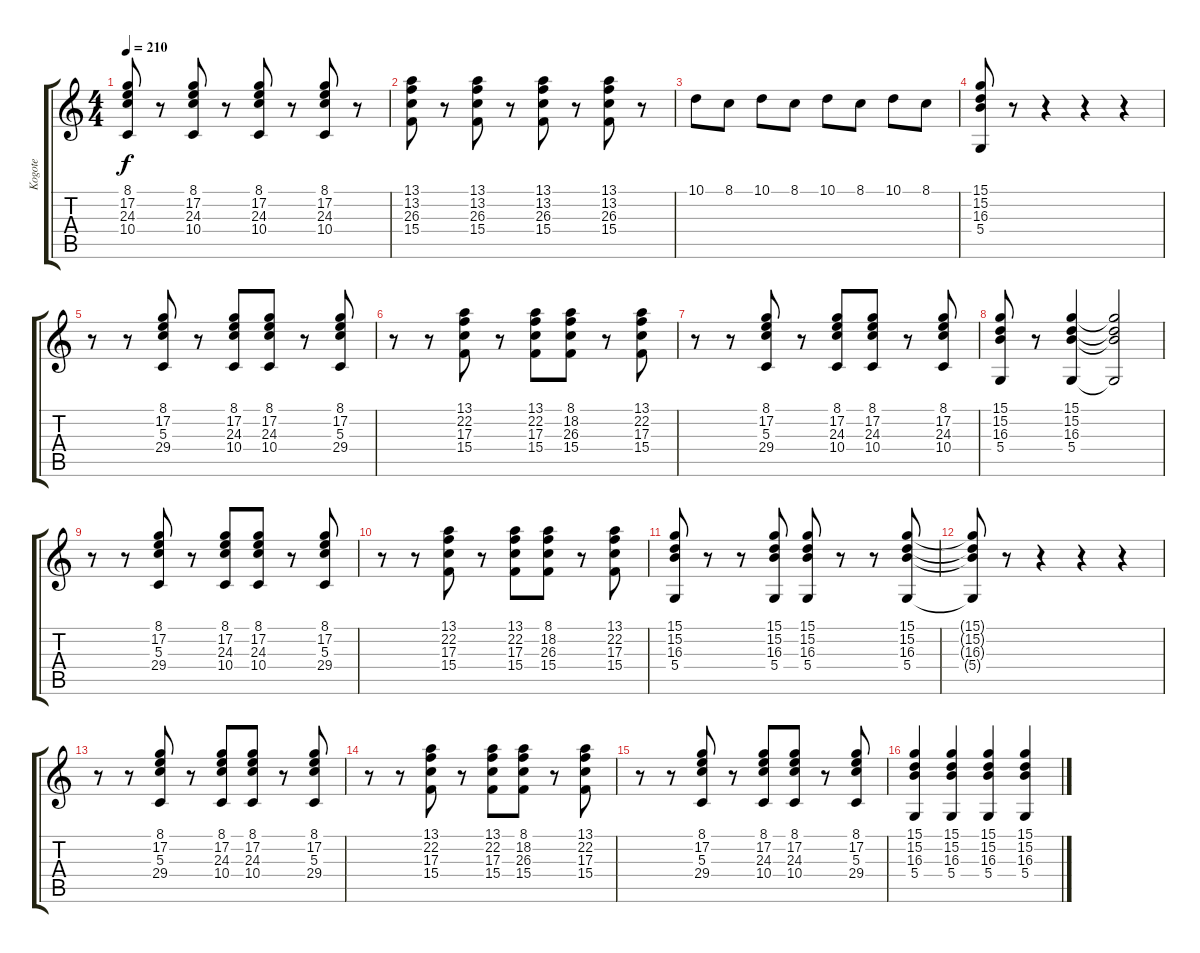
\track ("Kogote" "Kogote") {instrument drawbarorgan}
\staff {score tabs}
\tuning (E4 B3 G3 D3 A2 E2) {hide}
\ts (4 4)
\tempo 210
\clef g2
\ks c
(8.1 17.2 24.3 10.4).8{dy f} r.8 (8.1 17.2 24.3 10.4).8 r.8 (8.1 17.2 24.3 10.4).8 r.8 (8.1 17.2 24.3 10.4).8 r.8 |
(13.1 13.2 26.3 15.4).8 r.8 (13.1 13.2 26.3 15.4).8 r.8 (13.1 13.2 26.3 15.4).8 r.8 (13.1 13.2 26.3 15.4).8 r.8 |
10.1.8 8.1.8 10.1.8 8.1.8 10.1.8 8.1.8 10.1.8 8.1.8 |
(15.1 15.2 16.3 5.4).8 r.8 r.4 r.4 r.4 |
r.8 r.8 (8.1 17.2 5.3 29.4).8 r.8 (8.1 17.2 24.3 10.4).8 (8.1 17.2 24.3 10.4).8 r.8 (8.1 17.2 5.3 29.4).8 |
r.8 r.8 (13.1 22.2 17.3 15.4).8 r.8 (13.1 22.2 17.3 15.4).8 (8.1 18.2 26.3 15.4).8 r.8 (13.1 22.2 17.3 15.4).8 |
r.8 r.8 (8.1 17.2 5.3 29.4).8 r.8 (8.1 17.2 24.3 10.4).8 (8.1 17.2 24.3 10.4).8 r.8 (8.1 17.2 24.3 10.4).8 |
(15.1 15.2 16.3 5.4).8 r.8 (15.1 15.2 16.3 5.4).4 (15.1{t} 15.2{t} 16.3{t} 5.4{t}).2 |
r.8 r.8 (8.1 17.2 5.3 29.4).8 r.8 (8.1 17.2 24.3 10.4).8 (8.1 17.2 24.3 10.4).8 r.8 (8.1 17.2 5.3 29.4).8 |
r.8 r.8 (13.1 22.2 17.3 15.4).8 r.8 (13.1 22.2 17.3 15.4).8 (8.1 18.2 26.3 15.4).8 r.8 (13.1 22.2 17.3 15.4).8 |
(15.1 15.2 16.3 5.4).8 r.8 r.8 (15.1 15.2 16.3 5.4).8 (15.1 15.2 16.3 5.4).8 r.8 r.8 (15.1 15.2 16.3 5.4).8 |
(15.1{t} 15.2{t} 16.3{t} 5.4{t}).8 r.8 r.4 r.4 r.4 |
r.8 r.8 (8.1 17.2 5.3 29.4).8 r.8 (8.1 17.2 24.3 10.4).8 (8.1 17.2 24.3 10.4).8 r.8 (8.1 17.2 5.3 29.4).8 |
r.8 r.8 (13.1 22.2 17.3 15.4).8 r.8 (13.1 22.2 17.3 15.4).8 (8.1 18.2 26.3 15.4).8 r.8 (13.1 22.2 17.3 15.4).8 |
r.8 r.8 (8.1 17.2 5.3 29.4).8 r.8 (8.1 17.2 24.3 10.4).8 (8.1 17.2 24.3 10.4).8 r.8 (8.1 17.2 5.3 29.4).8 |
(15.1 15.2 16.3 5.4).4 (15.1 15.2 16.3 5.4).4 (15.1 15.2 16.3 5.4).4 (15.1 15.2 16.3 5.4).4
